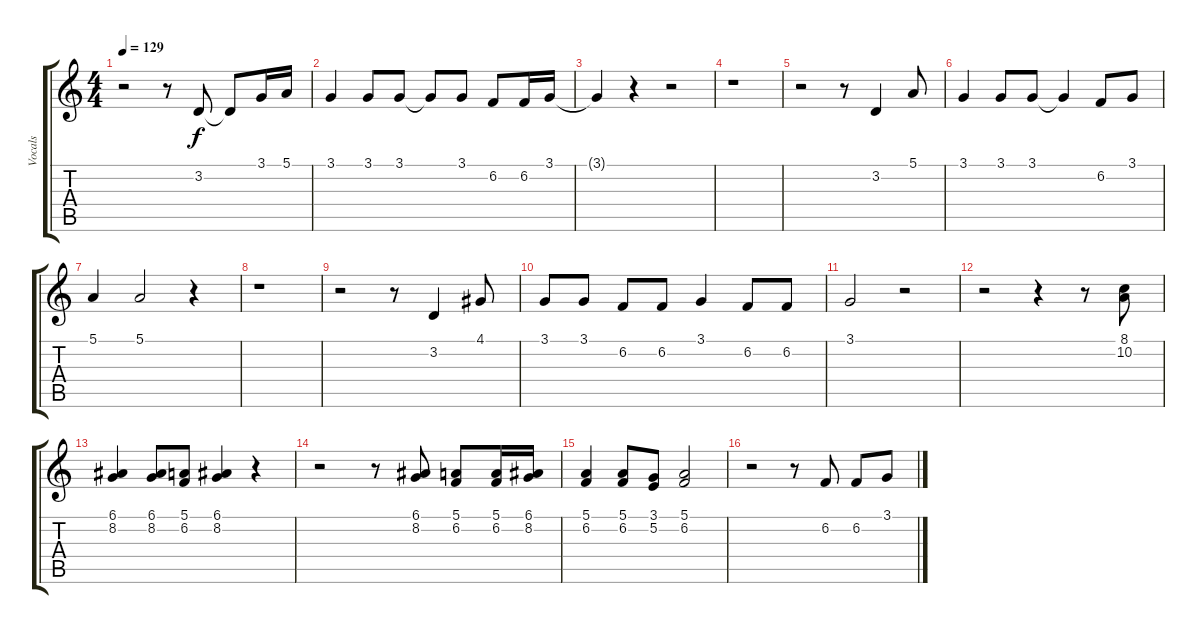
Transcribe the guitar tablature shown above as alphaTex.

\track ("Vocals" "Vocals") {instrument cello}
\staff {score tabs}
\tuning (E4 B3 G3 D3 A2 E2) {hide}
\ts (4 4)
\tempo 129
\clef g2
\ks c
r.2{dy f} r.8 3.2.8 3.2{t}.8 3.1.16 5.1.16 |
3.1.4 3.1.8 3.1.8 3.1{t}.8 3.1.8 6.2.8 6.2.16 3.1.16 |
3.1{t}.4 r.4 r.2 |
r.1 |
r.2 r.8 3.2.4 5.1.8 |
3.1.4 3.1.8 3.1.8 3.1{t}.4 6.2.8 3.1.8 |
5.1.4 5.1.2 r.4 |
r.1 |
r.2 r.8 3.2.4 4.1.8 |
3.1.8 3.1.8 6.2.8 6.2.8 3.1.4 6.2.8 6.2.8 |
3.1.2 r.2 |
r.2 r.4 r.8 (8.1 10.2).8 |
(6.1 8.2).4 (6.1 8.2).8 (5.1 6.2).8 (6.1 8.2).4 r.4 |
r.2 r.8 (6.1 8.2).8 (5.1 6.2).8 (5.1 6.2).16 (6.1 8.2).16 |
(5.1 6.2).4 (5.1 6.2).8 (3.1 5.2).8 (5.1 6.2).2 |
r.2 r.8 6.2.8 6.2.8 3.1.8
